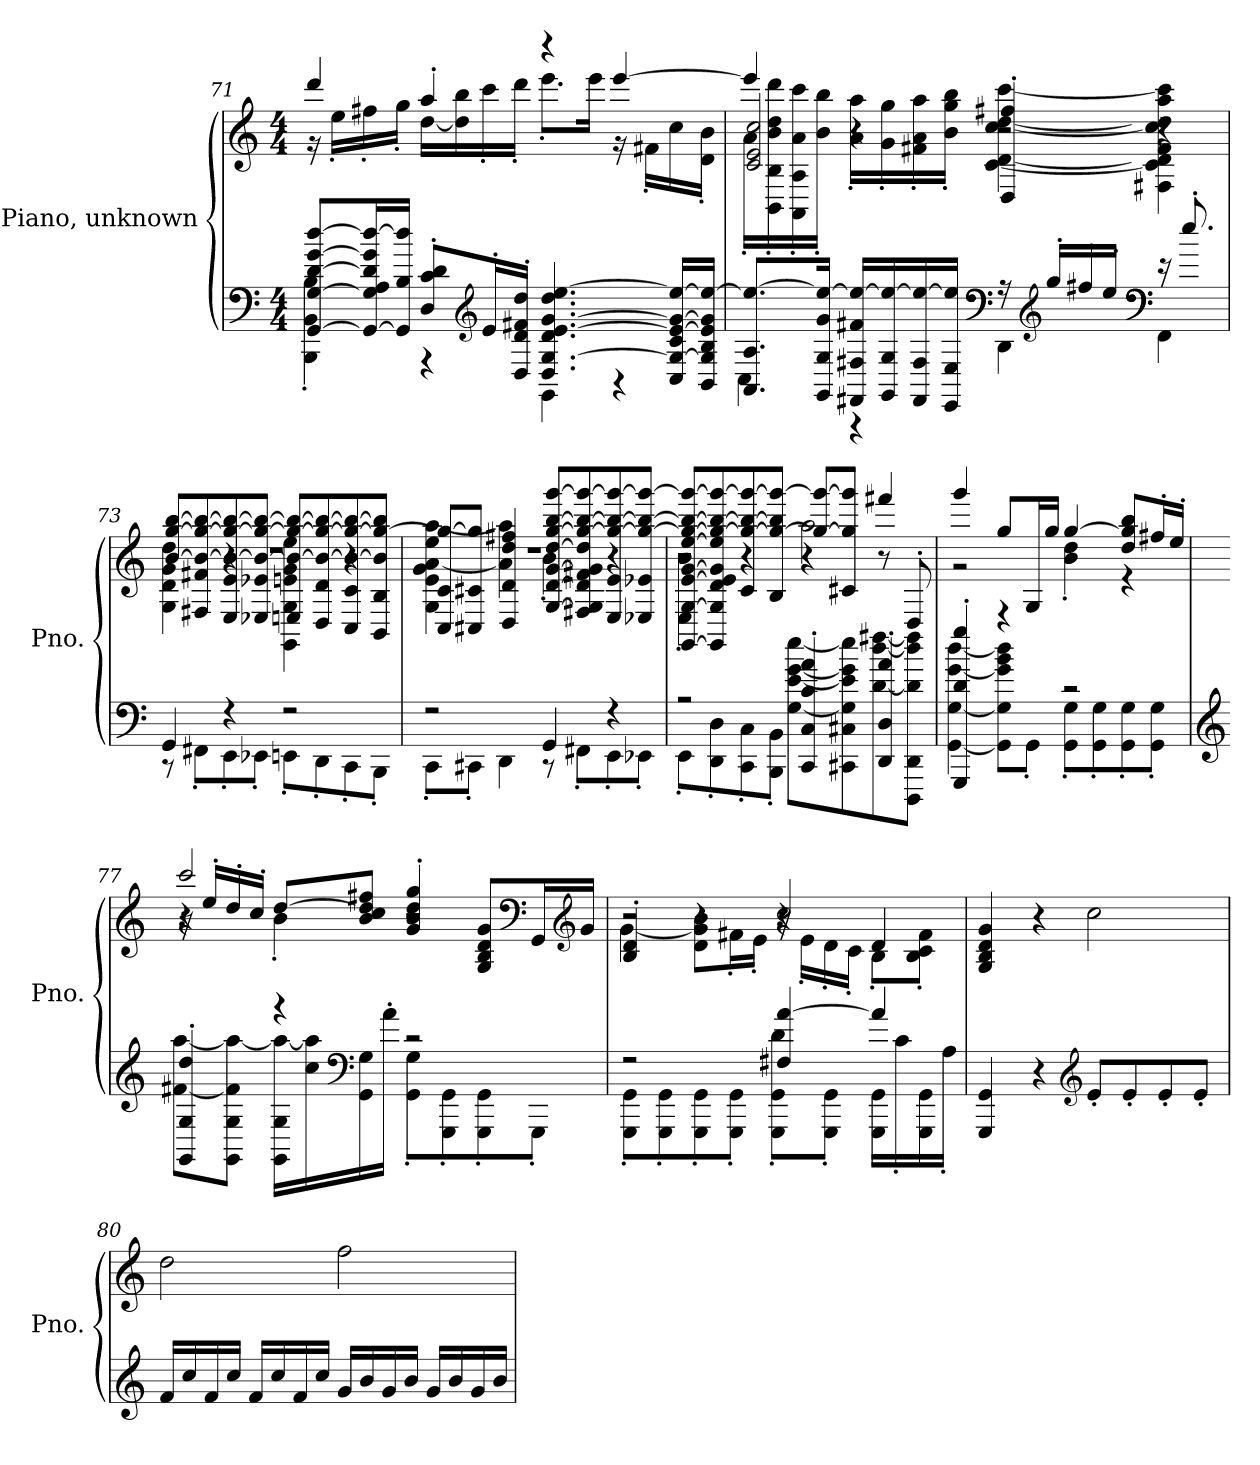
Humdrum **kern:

**kern	**kern
*part1	*part1
*staff2	*staff1
*I"Piano, unknown	*
*I'Pno.	*
*clefF4	*clefG2
*k[]	*k[]
*M4/4	*M4/4
=71	=71
*^	*^
[8GG/ [8G/ [8d/ [8g/ [8dd/L	4BBB\' 4BB\' 4B\'	4ddd/	16r
.	.	.	16ee'\LL
16GG/_ 16G/] 16A/ 16d/] 16g/] 16dd/_L	.	.	16ff#X'\
16GG/] 16B/ 16dd/]JJ	.	.	16gg'\JJ
8D/' 8c/' 8d/'L	4r	4aa'/	[16dd\LL
.	.	.	16dd\] 16bb\
*clefG2	*	*	*
16e'/L	.	.	16ccc'\
16D/' 16d/' 16f#X/' 16dd/'JJ	.	.	16ddd'\JJ
4.D/ [4.G/ 4.d/ [4.e/ [4.g/ 4.dd/ [4.ee/	4GG\	4r	8.eee'\L
.	.	.	16eee\Jk
.	4r	[4eee/	16r
.	.	.	16f#X'\LL
16C/ 16G/_ 16c/ 16e/_ 16g/_ 16ee/_LL	.	.	16cc\
16BB/ 16G/] 16B/ 16e/] 16g/] 16ee/_JJ	.	.	16d\' 16b\'JJ
!!LO:LB:g=z
=72	=72	=72	=72
*	*	*	*^
8.AA/ 8.A/ 8.ee/_L	4C\	4eee/]	16a'\LL	2c/ 2e/ 2cc/
.	.	.	16BB\' 16B\' 16b\' 16dd\' 16ddd\'	.
.	.	.	16AA\' 16A\' 16a\' 16ccc\'	.
16GG/ 16G/ 16g/ 16ee/_Jk	.	.	16b\' 16bb\'JJ	.
16FF#X/ 16F#X/ 16f#X/ 16ee/_LL	4r	4r	16a\' 16aa\'LL	.
16GG/ 16G/ 16ee/_	.	.	16g\' 16gg\'	.
16FF#/ 16F#/ 16ee/_	.	.	16f#X\' 16a\' 16aa\'	.
16EE/ 16E/ 16ee/]JJ	.	.	16b\' 16gg\' 16bb\'JJ	.
*clefF4	*	*	*	*
16r	4DD\	2r	[4c\ [4d\ [4cc\ [4dd\ [4ccc\	4D/' 4ff#X/'
*clefG2	*	*	*	*
16gg'/LL	.	.	.	.
16ff#X'/	.	.	.	.
16ee'/JJ	.	.	.	.
*clefF4	*	*	*	*
16r	4FF#\	.	4F#X\ 4c\] 4d\] 4f#\ 4cc\] 4dd\] 4aa\ 4ccc\]	4r
8.ee'/	.	.	.	.
=73	=73	=73	=73	=73
4GG/	8r	1r	4G\ 4d\ 4g\ 4dd\	[8b/ [8gg/ [8bb/L
.	8FF#X'\L	.	.	8F#X/ 8f#X/ 8b/_ 8gg/_ 8bb/_
4r	8EE'\	.	4r	8E/ 8e/ 8b/_ 8gg/_ 8bb/_
.	8EE-X'\J	.	.	8E-X/ 8e-X/ 8b/_ 8gg/_ 8bb/_J
2r	8EEn'\L	.	4GG\ 4G\ 4en\ 4g\ 4ee\	8En/ 8b/_ 8gg/_ 8bb/_L
.	8DD'\	.	.	8D/ 8d/ 8b/_ 8gg/_ 8bb/_
.	8CC'\	.	4r	8C/ 8c/ 8b/_ 8gg/_ 8bb/_
.	8BBB'\J	.	.	8BB/ 8B/ 8b/] 8gg/_ 8bb/]J
!!LO:PB:g=z	!!	!!
=74	=74	=74	=74	=74
2r	8CC'\L	1r	4G\ 4e\ 4g\ [4a\ 4ee\ [4aa\	8C/ 8c/ 8gg/_L
.	8CC#X'\J	.	.	8C#X/ 8c#X/ 8gg/]J
.	4DD\	.	4a\] 4aa\]	4D/ 4d/ 4dd/ 4ff#X/
4GG/	8r	.	4b'\	[8G/ [8d/ [8g/ [8dd/ [8gg/ [8bb/ [8ggg/L
.	8FF#X'\L	.	.	8F#X/ 8G/] 8d/] 8f#X/ 8g/] 8dd/] 8gg/_ 8bb/_ 8ggg/_
4r	8EE'\	.	4r	8E/ 8e/ 8gg/_ 8bb/_ 8ggg/_
.	8EE-X'\J	.	.	8E-X/ 8e-X/ 8gg/_ 8bb/_ 8ggg/_J
=75	=75	=75	=75	=75
2r	8EE'\L	2r	4E\' 4b\'	[8GG/ [8G/ [8e/ [8g/ [8ee/ 8gg/_ 8bb/_ 8ggg/_L
.	8DD\' 8D\'	.	.	8GG/] 8G/] 8d/ 8e/] 8g/] 8ee/] 8gg/_ 8bb/_ 8ggg/_
.	8CC\' 8C\'	.	4r	8c/ 8gg/_ 8bb/_ 8ggg/_
.	8BBB\' 8BB\'J	.	.	8B/ 8gg/_ 8bb/] 8ggg/_J
4CC/' 4C/' 4c/' 4a/'	[8G\ [8e\ [8g\ [8ee\L	4r	2aa\	8gg/_ 8ggg/_L
.	8CC#X\ 8C#X\ 8G\] 8e\] 8g\] 8ee\]	.	.	8c#X/ 8gg/] 8ggg/]J
4DD/' 4D/' 4a/'	[8d\ [8dd\ [8ff#X\	4fff#X/	.	8r
.	8DDD\ 8DD\ 8d\] 8dd\] 8ff#\]J	.	.	8D'/
*	*	*	*v	*v
=76	=76	=76	=76
4GGG/' 4d/' 4gg/'	[4GG\ [4G\ [4g\ [4dd\	4ggg/	2r
4r	8GG\] 8G\] 8g\] 8b\ 8dd\]L	8gg/L	.
.	8GG'\J	16G/L	.
.	.	16gg/JJ	.
2r	8GG\' 8G\'L	[4gg/	4b\' 4dd\'
.	8GG\' 8G\'	.	.
.	8GG\' 8G\'	8dd/ 8gg/] 8bb/L	4r
.	8GG\' 8G\'J	16ff#X'/L	.
.	.	16ee'/JJ	.
*	*	*v	*v
!!LO:LB:g=z
=77	=77	=77
*clefG2	*	*
*	*	*^
*	*	*	*^
4GG/' 4G/' 4dd/'	[8f#X\ [8aa\L	2ccc/	4r	16r
.	.	.	.	16ee'/LL
.	8GG\ 8G\ 8f#\] 8aa\_J	.	.	16dd'/
.	.	.	.	16cc'/JJ
4r	16GG\ 16G\ 16aa\_LL	.	4b'\	[8dd/L
.	16cc\ 16aa\]	.	.	.
*clefF4	*	*	*	*
.	16GG\ 16G\	.	.	8b/ 8cc/ 8dd/] 8ff#X/J
.	16a'\JJ	.	.	.
2r	8GG\' 8G\'L	2r	2r	4g/' 4b/' 4dd/' 4gg/'
.	8GGG\' 8GG\'	.	.	.
.	8GGG\' 8GG\'	.	.	8G/ 8B/ 8d/ 8g/L
*	*	*clefF4	*	*
.	8GGG'\J	.	.	16GG/L
*	*	*clefG2	*	*
.	.	.	.	16g/JJ
=78	=78	=78	=78	=78
2r	8GGG\' 8GG\'L	4B/' 4d/'	[4g\	2r
.	8GGG\' 8GG\'	.	.	.
.	8GGG\' 8GG\'	4r	8d\ 8g\] 8b\L	.
.	8GGG\' 8GG\'J	.	16f#X'\L	.
.	.	.	16e'\JJ	.
4F#X/ [4a/	8GGG\' 8GG\' 8d\'L	2cc/	16r	4r
.	.	.	16e'\LL	.
.	8GGG\' 8GG\'J	.	16d'\	.
.	.	.	16c'\JJ	.
4a/]	16GGG\ 16GG\LL	.	8B'\L	4d/
.	16c'\	.	.	.
.	16GGG\ 16GG\	.	8B\' 8c\' 8f#\'J	.
.	16A'\JJ	.	.	.
*v	*v	*	*	*
*	*v	*v	*v
=79	=79
4GGG/ 4GG/	4G/ 4B/ 4d/ 4g/
4r	4r
*clefG2	*
8e'/L	2cc\
8e'/	.
8e'/	.
8e'/J	.
!!LO:LB:g=z
=80	=80
16f/LL	2dd\
16cc/	.
16f/	.
16cc/JJ	.
16f/LL	.
16cc/	.
16f/	.
16cc/JJ	.
16g/LL	2ff\
16b/	.
16g/	.
16b/JJ	.
16g/LL	.
16b/	.
16g/	.
16b/JJ	.
=	=
*-	*-
